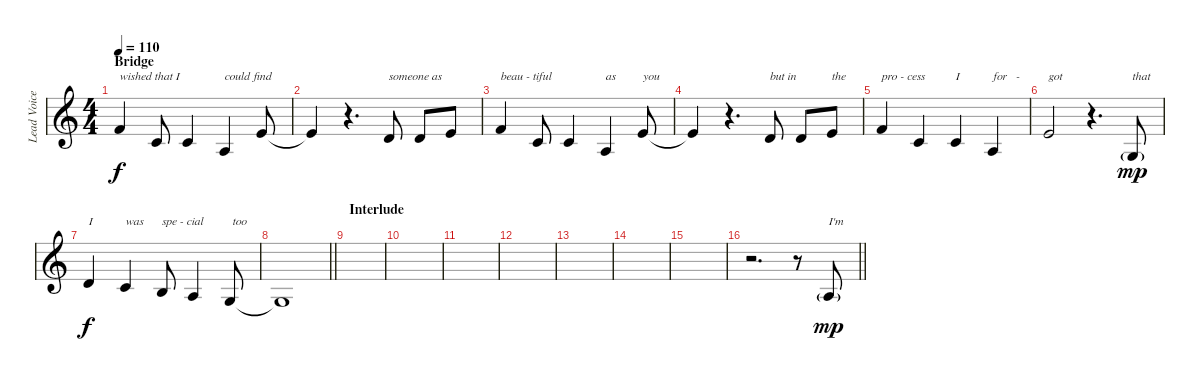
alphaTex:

\track ("Lead Voice" "Lead Voice") {instrument clarinet}
\staff {score}
\tuning (E4 B3 G3 D3 A2 E2) {hide}
\ts (4 4)
\section ("" "Bridge")
\tempo 110
\clef g2
\ks c
1.1.4{txt "wished that I" dy f} 1.2.8 1.2.4 2.3.4{txt "could find"} 0.1.8 |
0.1{t}.4 r.4{d} 3.2.8{txt "someone as"} 3.2.8 0.1.8 |
1.1.4{txt "beau - tiful"} 1.2.8 1.2.4 2.3.4{txt "as"} 0.1.8{txt "you"} |
0.1{t}.4 r.4{d} 3.2.8{txt "but in"} 3.2.8 0.1.8{txt "the"} |
1.1.4{txt "pro - cess"} 1.2.4 1.2.4{txt "I"} 2.3.4{txt "for   - "} |
0.1.2{txt "got"} r.4{d} 0.3{g}.8{txt "that" dy mp} |
3.2.4{txt "I" dy f} 1.2.4{txt "was"} 0.2.8{txt "spe - cial"} 2.3.4 0.3.8{txt " too"} |
\barLineRight lightlight
0.3{t}.1 |
\section ("" "Interlude")
|
|
|
|
|
|
|
\barLineRight lightlight
r.2{d} r.8 2.3{g}.8{txt "I'm" dy mp}
